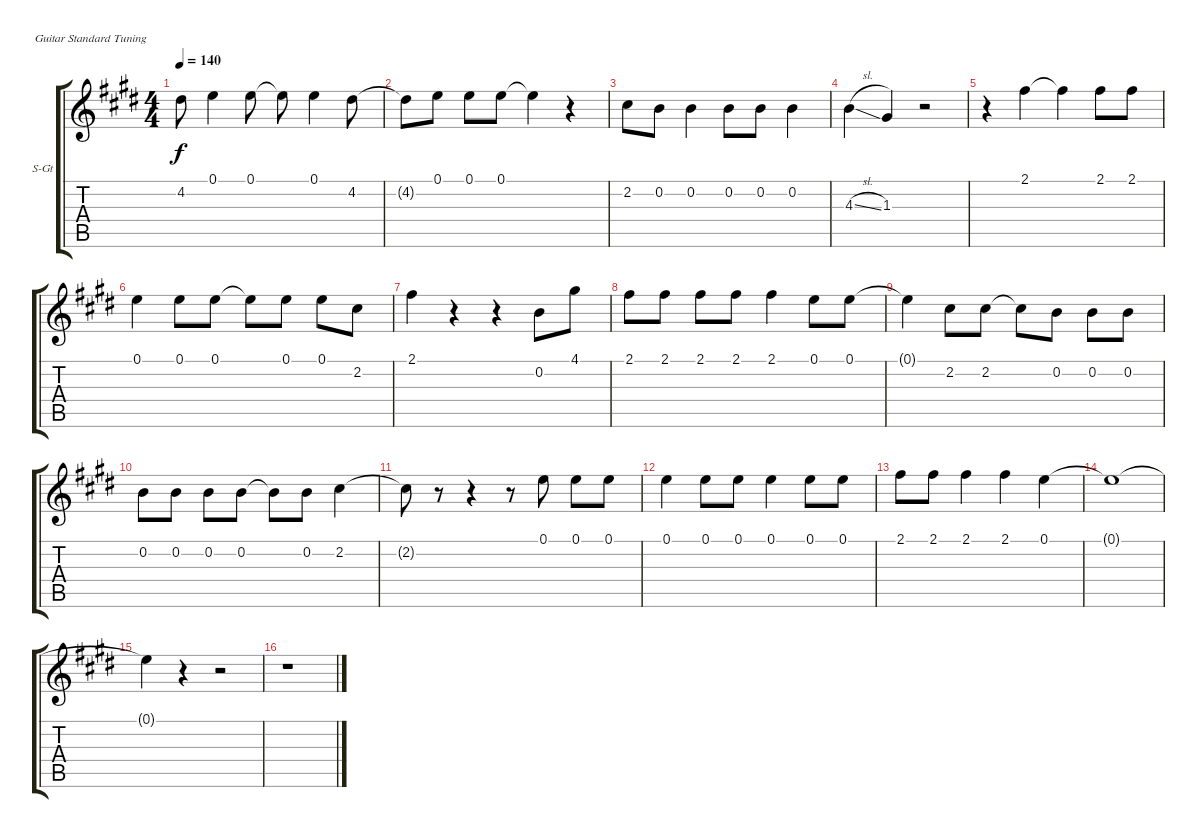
\bracketExtendMode groupsimilarinstruments
\firstSystemTrackNameOrientation horizontal
\otherSystemsTrackNameOrientation horizontal
\track ("Vocals" "S-Gt") {instrument lead2sawtooth}
\staff {score tabs}
\tuning (E4 B3 G3 D3 A2 E2)
\displaytranspose 12
\ts (4 4)
\tempo 140
\clef g2
\ks e
4.2{t}.8{dy f} 0.1.4 0.1.8 0.1{t}.8 0.1.4 4.2.8 |
4.2{t}.8 0.1.8 0.1.8 0.1.8 0.1{t}.4 r.4 |
2.2.8 0.2.8 0.2.4 0.2.8 0.2.8 0.2.4 |
4.3{sl}.4 1.3.4 r.2 |
r.4 2.1.4 2.1{t}.4 2.1.8 2.1.8 |
0.1.4 0.1.8 0.1.8 0.1{t}.8 0.1.8 0.1.8 2.2.8 |
2.1.4 r.4 r.4 0.2.8 4.1.8 |
2.1.8 2.1.8 2.1.8 2.1.8 2.1.4 0.1.8 0.1.8 |
0.1{t}.4 2.2.8 2.2.8 2.2{t}.8 0.2.8 0.2.8 0.2.8 |
0.2.8 0.2.8 0.2.8 0.2.8 0.2{t}.8 0.2.8 2.2.4 |
2.2{t}.8 r.8 r.4 r.8 0.1.8 0.1.8 0.1.8 |
0.1.4 0.1.8 0.1.8 0.1.4 0.1.8 0.1.8 |
2.1.8 2.1.8 2.1.4 2.1.4 0.1.4 |
0.1{t}.1 |
0.1{t}.4 r.4 r.2 |
r.1
